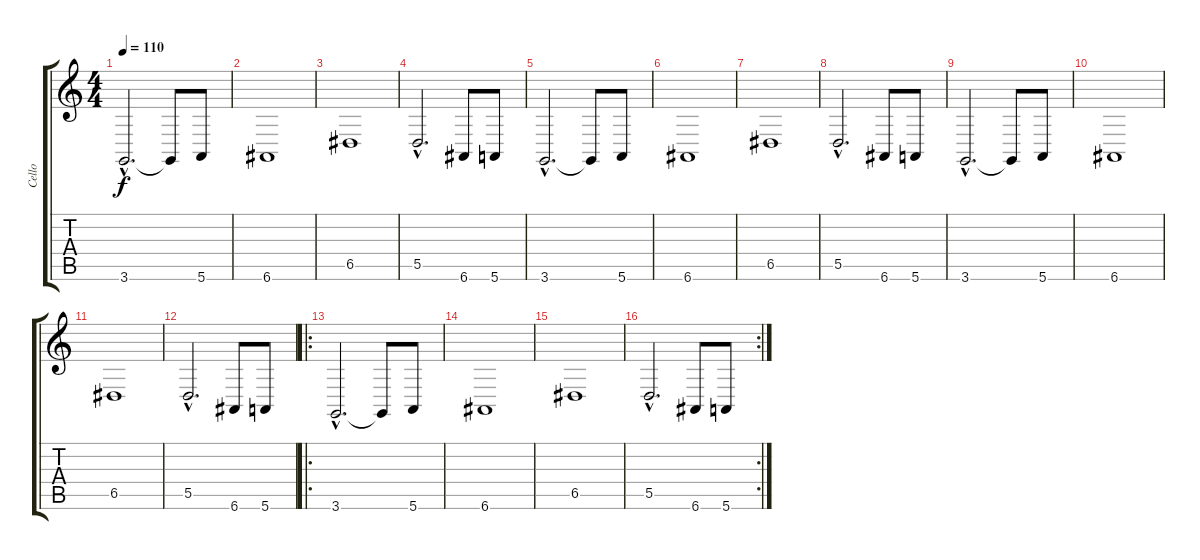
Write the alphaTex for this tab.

\track ("Cello" "Cello") {instrument cello}
\staff {score tabs}
\tuning (E4 B3 G3 D3 A2 E2) {hide}
\ts (4 4)
\tempo 110
\clef g2
\ks c
3.6{hac}.2{d dy f} 3.6{t}.8 5.6.8 |
6.6.1 |
6.5.1 |
5.5{hac}.2{d} 6.6.8 5.6.8 |
3.6{hac}.2{d} 3.6{t}.8 5.6.8 |
6.6.1 |
6.5.1 |
5.5{hac}.2{d} 6.6.8 5.6.8 |
3.6{hac}.2{d} 3.6{t}.8 5.6.8 |
6.6.1 |
6.5.1 |
5.5{hac}.2{d} 6.6.8 5.6.8 |
\ro
3.6{hac}.2{d} 3.6{t}.8 5.6.8 |
6.6.1 |
6.5.1 |
\rc 2
5.5{hac}.2{d} 6.6.8 5.6.8
